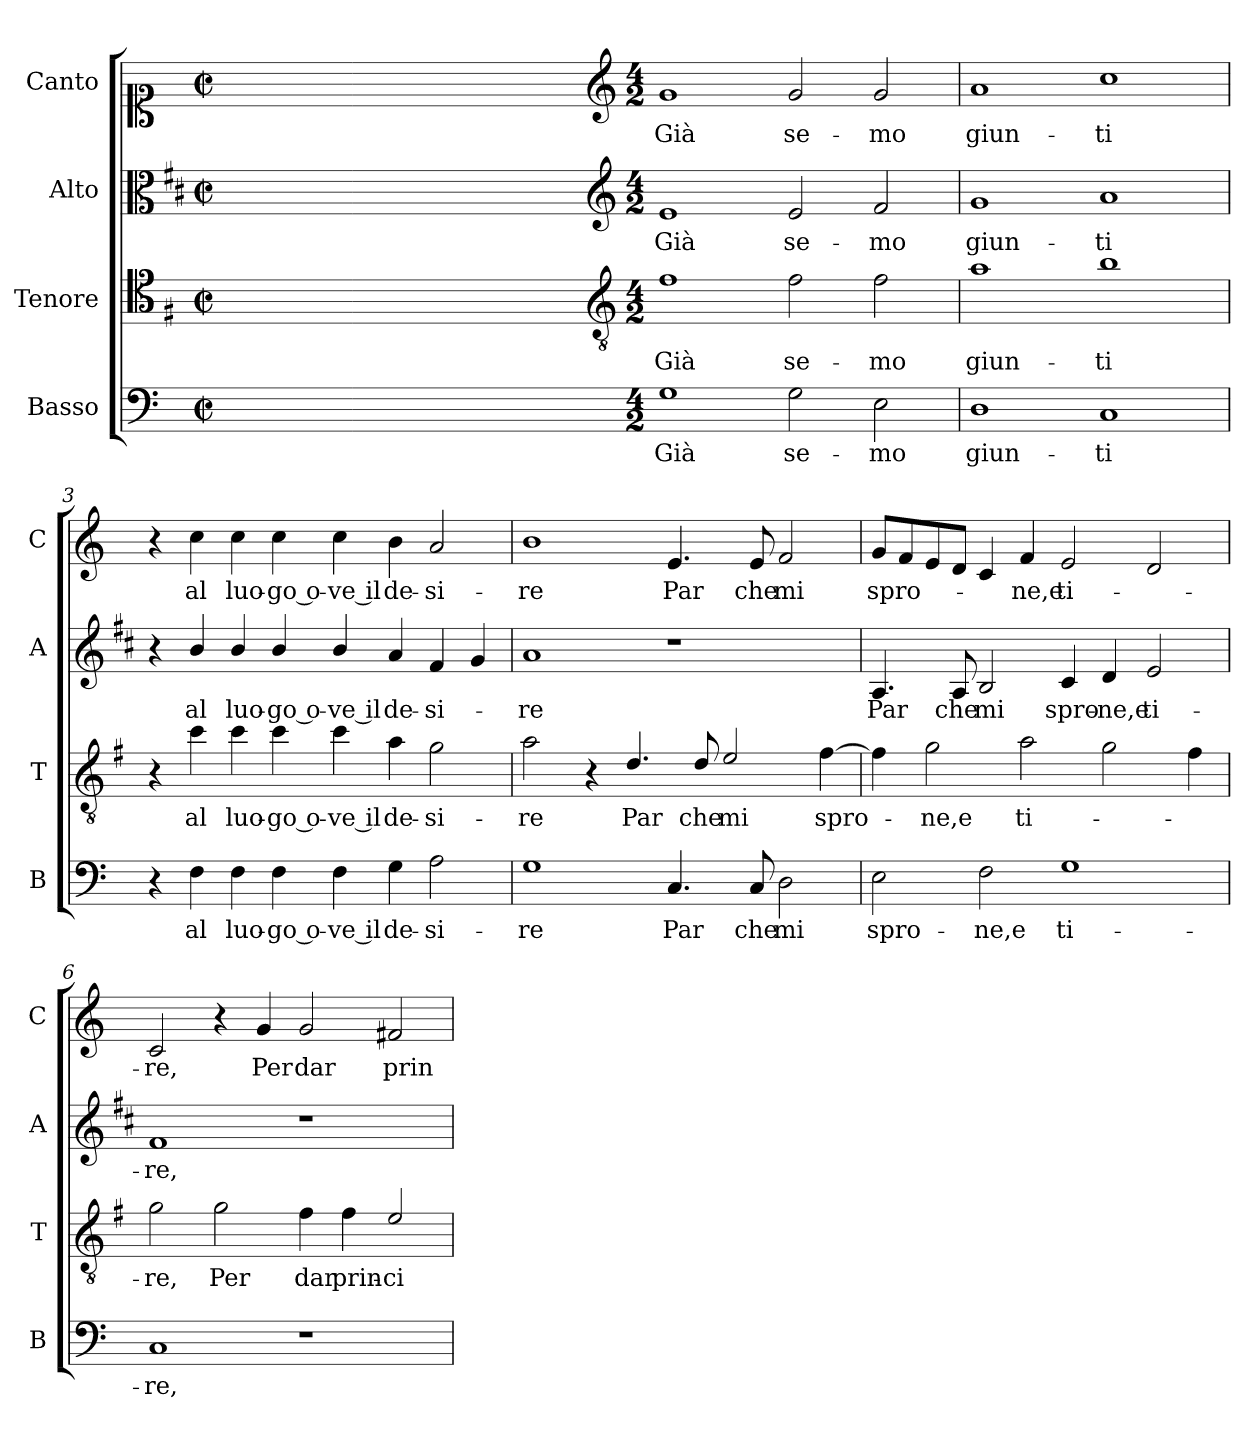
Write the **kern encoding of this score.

**kern	**text	**kern	**text	**kern	**text	**kern	**text
*part4	*part4	*part3	*part3	*part2	*part2	*part1	*part1
*staff4	*staff4	*staff3	*staff3	*staff2	*staff2	*staff1	*staff1
*I"Basso	*	*I"Tenore	*	*I"Alto	*	*I"Canto	*
*I'B	*	*I'T	*	*I'A	*	*I'C	*
*clefF4	*	*clefC4	*	*clefC3	*	*clefC1	*
*	*	*ITrd4c7	*	*ITrd1c2	*	*	*
*k[]	*	*k[]	*	*k[]	*	*k[]	*
*C:	*	*C:	*	*C:	*	*C:	*
*M2/2	*	*M2/2	*	*M2/2	*	*M2/2	*
*met(c|)	*	*met(c|)	*	*met(c|)	*	*met(c|)	*
=	=	=	=	=	=	=	=
1ryy	.	1ryy	.	1ryy	.	1ryy	.
=1X-	=1X-	=1X-	=1X-	=1X-	=1X-	=1X-	=1X-
4ryy	.	4ryy	.	4ryy	.	4ryy	.
4ryy	.	4ryy	.	4ryy	.	4ryy	.
4ryy	.	4ryy	.	4ryy	.	4ryy	.
4ryy	.	4ryy	.	4ryy	.	4ryy	.
=1-	=1-	=1-	=1-	=1-	=1-	=1-	=1-
*	*	*clefGv2	*	*clefG2	*	*clefG2	*
*M4/2	*	*M4/2	*	*M4/2	*	*M4/2	*
!	!LO:LY:b	!	!LO:LY:b	!	!LO:LY:b	!	!LO:LY:b
1G	Già	1B	Già	1d	Già	1g	Già
!	!LO:LY:b	!	!LO:LY:b	!	!LO:LY:b	!	!LO:LY:b
2G\	se-	2B\	se-	2d/	se-	2g/	se-
!	!LO:LY:b	!	!LO:LY:b	!	!LO:LY:b	!	!LO:LY:b
2E\	-mo	2B\	-mo	2e/	-mo	2g/	-mo
=2	=2	=2	=2	=2	=2	=2	=2
!	!LO:LY:b	!	!LO:LY:b	!	!LO:LY:b	!	!LO:LY:b
1D	giun-	1d	giun-	1f	giun-	1a	giun-
!	!LO:LY:b	!	!LO:LY:b	!	!LO:LY:b	!	!LO:LY:b
1C	-ti	1e	-ti	1g	-ti	1cc	-ti
=3	=3	=3	=3	=3	=3	=3	=3
4r	.	4r	.	4r	.	4r	.
!	!LO:LY:b	!	!LO:LY:b	!	!LO:LY:b	!	!LO:LY:b
4F\	al	4f\	al	4a/	al	4cc\	al
!	!LO:LY:b	!	!LO:LY:b	!	!LO:LY:b	!	!LO:LY:b
4F\	luo-	4f\	luo-	4a/	luo-	4cc\	luo-
!	!LO:LY:b	!	!LO:LY:b	!	!LO:LY:b	!	!LO:LY:b
4F\	-go o-	4f\	-go o-	4a/	-go o-	4cc\	-go o-
!	!LO:LY:b	!	!LO:LY:b	!	!LO:LY:b	!	!LO:LY:b
4F\	-ve il	4f\	-ve il	4a/	-ve il	4cc\	-ve il
!	!LO:LY:b	!	!LO:LY:b	!	!LO:LY:b	!	!LO:LY:b
4G\	de-	4d\	de-	4g/	de-	4b\	de-
!	!LO:LY:b	!	!LO:LY:b	!	!LO:LY:b	!	!LO:LY:b
2A\	-si-	2c\	-si-	4e/	-si-	2a/	-si-
.	.	.	.	4f/	.	.	.
=4	=4	=4	=4	=4	=4	=4	=4
!	!LO:LY:b	!	!LO:LY:b	!	!LO:LY:b	!	!LO:LY:b
1G	-re	2d\	-re	1g	-re	1b	-re
.	.	4r	.	.	.	.	.
!	!	!	!LO:LY:b	!	!	!	!
.	.	4.G/	Par	.	.	.	.
!	!LO:LY:b	!	!	!	!	!	!LO:LY:b
4.C/	Par	.	.	1r	.	4.e/	Par
!	!	!	!LO:LY:b	!	!	!	!
.	.	8G/	che	.	.	.	.
!	!	!	!LO:LY:b	!	!	!	!
.	.	2A/	mi	.	.	.	.
!	!LO:LY:b	!	!	!	!	!	!LO:LY:b
8C/	che	.	.	.	.	8e/	che
!	!LO:LY:b	!	!	!	!	!	!LO:LY:b
2D\	mi	.	.	.	.	2f/	mi
!	!	!	!LO:LY:b	!	!	!	!
.	.	[4B\	spro-	.	.	.	.
!!LO:LB:g=z
=5	=5	=5	=5	=5	=5	=5	=5
!	!LO:LY:b	!	!	!	!LO:LY:b	!	!LO:LY:b
2E\	spro-	4B\]	.	4.G/	Par	8g/L	spro-
.	.	.	.	.	.	8f/	.
!	!	!	!LO:LY:b	!	!	!	!
.	.	2c\	-ne,e	.	.	8e/	.
!	!	!	!	!	!LO:LY:b	!	!
.	.	.	.	8G/	che	8d/J	.
!	!LO:LY:b	!	!	!	!LO:LY:b	!	!
2F\	-ne,e	.	.	2A/	mi	4c/	.
!	!	!	!LO:LY:b	!	!	!	!LO:LY:b
.	.	2d\	ti-	.	.	4f/	-ne,e
!	!LO:LY:b	!	!	!	!LO:LY:b	!	!LO:LY:b
1G	ti-	.	.	4B/	spro-	2e/	ti-
!	!	!	!	!	!LO:LY:b	!	!
.	.	2c\	.	4c/	-ne,e	.	.
!	!	!	!	!	!LO:LY:b	!	!
.	.	.	.	2d/	ti-	2d/	.
.	.	4B\	.	.	.	.	.
=6	=6	=6	=6	=6	=6	=6	=6
!	!LO:LY:b	!	!LO:LY:b	!	!LO:LY:b	!	!LO:LY:b
1C	-re,	2c\	-re,	1e	-re,	2c/	-re,
!	!	!	!LO:LY:b	!	!	!	!
.	.	2c\	Per	.	.	4r	.
!	!	!	!	!	!	!	!LO:LY:b
.	.	.	.	.	.	4g/	Per
!	!	!	!LO:LY:b	!	!	!	!LO:LY:b
1r	.	4B\	dar	1r	.	2g/	dar
!	!	!	!LO:LY:b	!	!	!	!
.	.	4B\	prin-	.	.	.	.
!	!	!	!LO:LY:b	!	!	!	!LO:LY:b
.	.	2A/	-ci-	.	.	2f#X/	prin-
=	=	=	=	=	=	=	=
*-	*-	*-	*-	*-	*-	*-	*-
